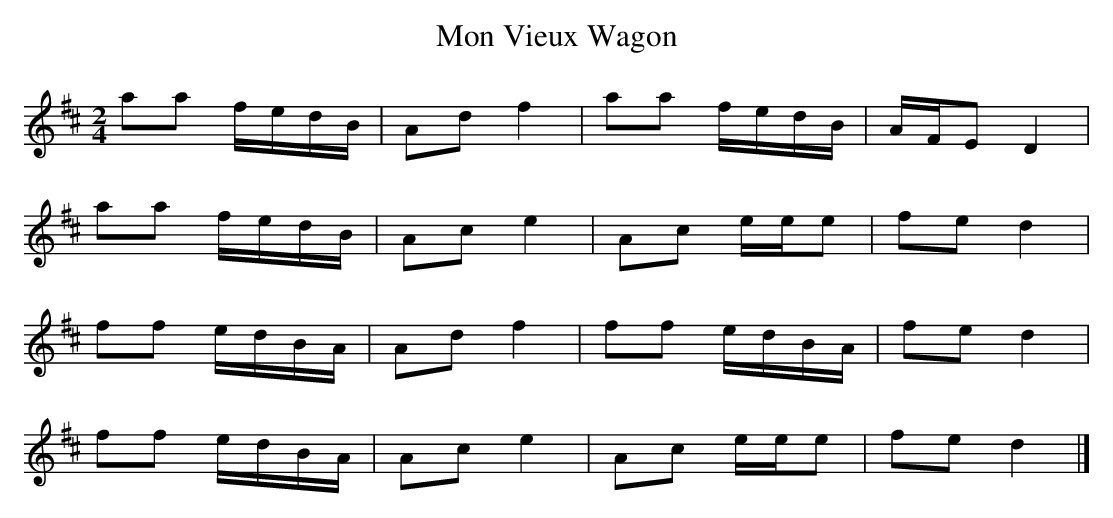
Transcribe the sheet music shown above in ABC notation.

X:1
T:Mon Vieux Wagon
M:2/4
L:1/16
K:D
a2a2 fedB|A2d2 f4|a2a2 fedB|AFE2 D4|!
a2a2 fedB|A2c2 e4|A2c2 eee2|f2e2 d4|!
f2f2 edBA|A2d2 f4|f2f2 edBA|f2e2 d4|!
f2f2 edBA|A2c2 e4|A2c2 eee2|f2e2 d4|]
